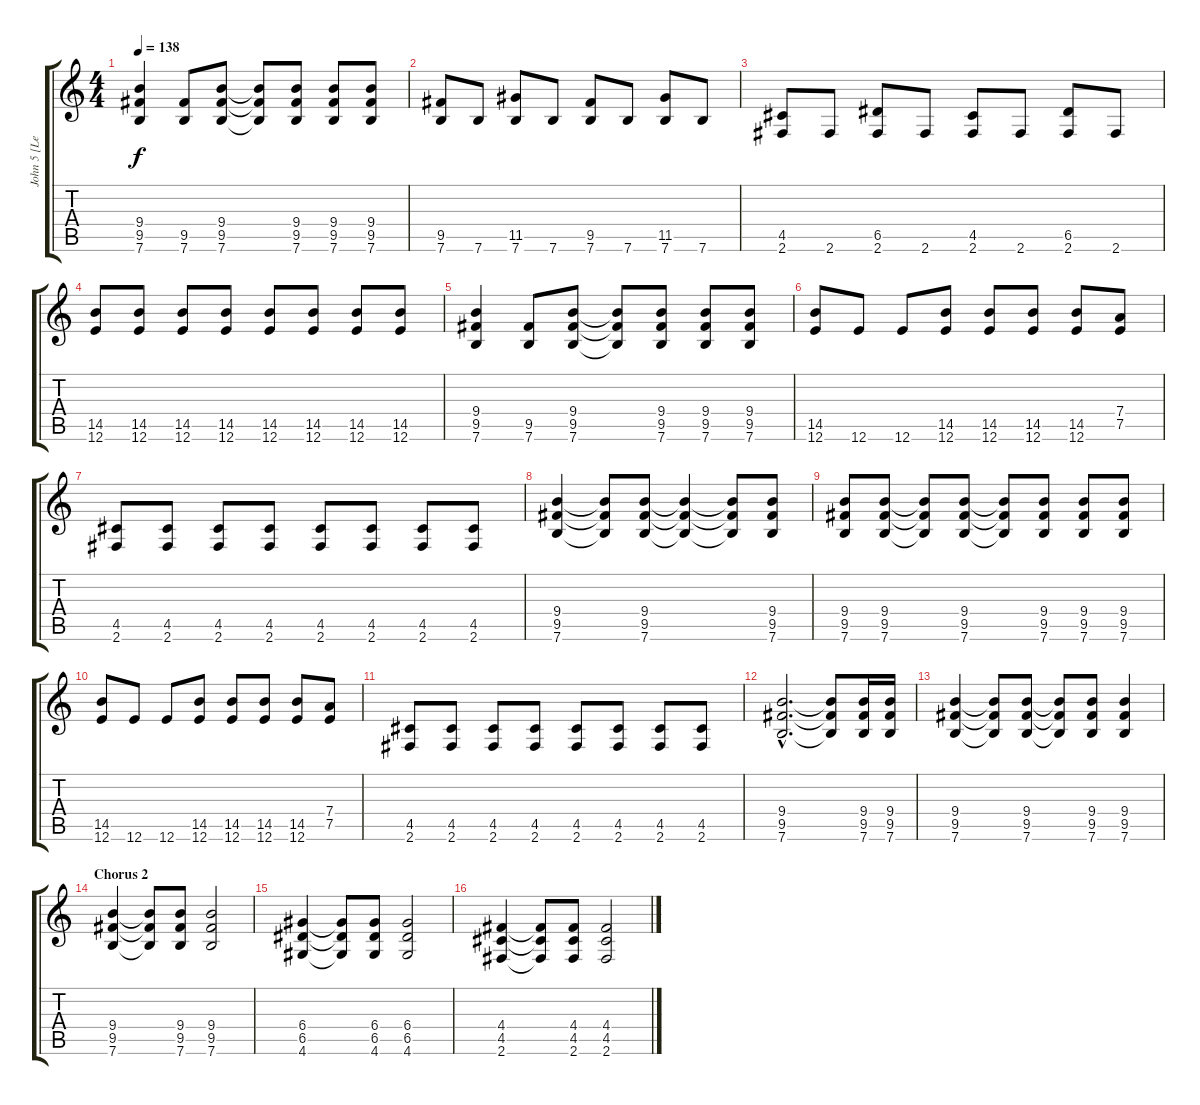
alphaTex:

\track ("John 5 [Lead Guitar]" "John 5 [Le") {instrument overdrivenguitar}
\staff {score tabs}
\tuning (E4 B3 G3 D3 A2 E2) {hide}
\ts (4 4)
\tempo 138
\clef g2
\ks c
(9.4 9.5 7.6).4{dy f} (9.5 7.6).8 (9.4 9.5 7.6).8 (9.4{t} 9.5{t} 7.6{t}).8 (9.4 9.5 7.6).8 (9.4 9.5 7.6).8 (9.4 9.5 7.6).8 |
(9.5 7.6).8 7.6.8 (11.5 7.6).8 7.6.8 (9.5 7.6).8 7.6.8 (11.5 7.6).8 7.6.8 |
(4.5 2.6).8 2.6.8 (6.5 2.6).8 2.6.8 (4.5 2.6).8 2.6.8 (6.5 2.6).8 2.6.8 |
(14.5 12.6).8 (14.5 12.6).8 (14.5 12.6).8 (14.5 12.6).8 (14.5 12.6).8 (14.5 12.6).8 (14.5 12.6).8 (14.5 12.6).8 |
(9.4 9.5 7.6).4 (9.5 7.6).8 (9.4 9.5 7.6).8 (9.4{t} 9.5{t} 7.6{t}).8 (9.4 9.5 7.6).8 (9.4 9.5 7.6).8 (9.4 9.5 7.6).8 |
(14.5 12.6).8 12.6.8 12.6.8 (14.5 12.6).8 (14.5 12.6).8 (14.5 12.6).8 (14.5 12.6).8 (7.4 7.5).8 |
(4.5 2.6).8 (4.5 2.6).8 (4.5 2.6).8 (4.5 2.6).8 (4.5 2.6).8 (4.5 2.6).8 (4.5 2.6).8 (4.5 2.6).8 |
(9.4 9.5 7.6).4 (9.4{t} 9.5{t} 7.6{t}).8 (9.4 9.5 7.6).8 (9.4{t} 9.5{t} 7.6{t}).4 (9.4{t} 9.5{t} 7.6{t}).8 (9.4 9.5 7.6).8 |
(9.4 9.5 7.6).8 (9.4 9.5 7.6).8 (9.4{t} 9.5{t} 7.6{t}).8 (9.4 9.5 7.6).8 (9.4{t} 9.5{t} 7.6{t}).8 (9.4 9.5 7.6).8 (9.4 9.5 7.6).8 (9.4 9.5 7.6).8 |
(14.5 12.6).8 12.6.8 12.6.8 (14.5 12.6).8 (14.5 12.6).8 (14.5 12.6).8 (14.5 12.6).8 (7.4 7.5).8 |
(4.5 2.6).8 (4.5 2.6).8 (4.5 2.6).8 (4.5 2.6).8 (4.5 2.6).8 (4.5 2.6).8 (4.5 2.6).8 (4.5 2.6).8 |
(9.4{hac} 9.5{hac} 7.6{hac}).2{d} (9.4{t} 9.5{t} 7.6{t}).8 (9.4 9.5 7.6).16 (9.4 9.5 7.6).16 |
(9.4 9.5 7.6).4 (9.4{t} 9.5{t} 7.6{t}).8 (9.4 9.5 7.6).8 (9.4{t} 9.5{t} 7.6{t}).8 (9.4 9.5 7.6).8 (9.4 9.5 7.6).4 |
\section ("" "Chorus 2")
(9.4 9.5 7.6).4 (9.4{t} 9.5{t} 7.6{t}).8 (9.4 9.5 7.6).8 (9.4 9.5 7.6).2 |
(6.4 6.5 4.6).4 (6.4{t} 6.5{t} 4.6{t}).8 (6.4 6.5 4.6).8 (6.4 6.5 4.6).2 |
(4.4 4.5 2.6).4 (4.4{t} 4.5{t} 2.6{t}).8 (4.4 4.5 2.6).8 (4.4 4.5 2.6).2
